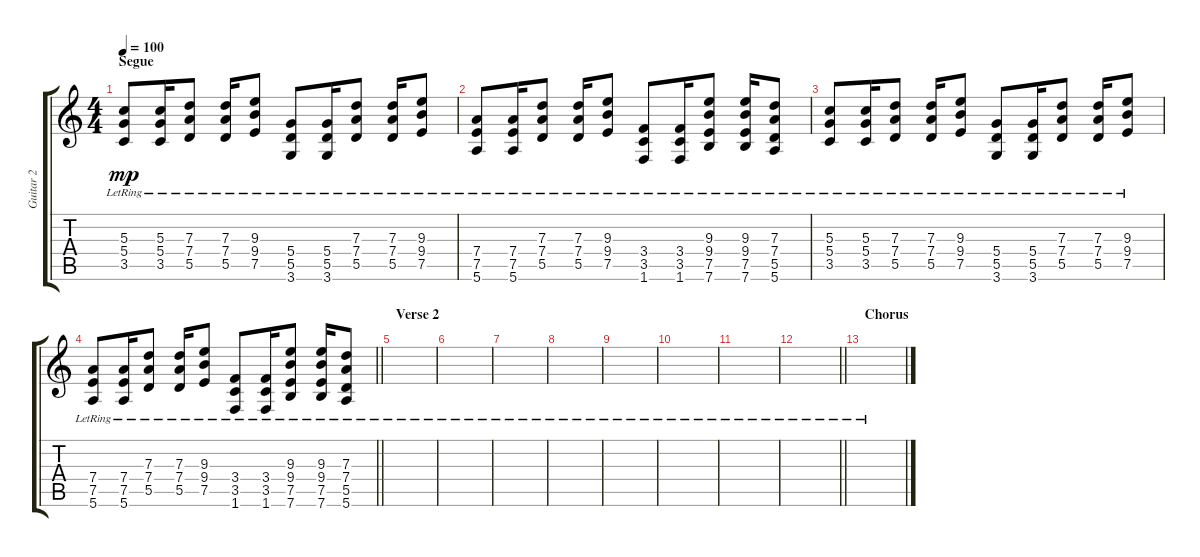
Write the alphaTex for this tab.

\track ("Guitar 2" "Guitar 2") {instrument acousticguitarsteel}
\staff {score tabs}
\tuning (E4 B3 G3 D3 A2 E2) {hide}
\ts (4 4)
\section ("" "Segue")
\tempo 100
\clef g2
\ks c
(5.3{lr} 5.4{lr} 3.5{lr}).8{dy mp} (5.3{lr} 5.4{lr} 3.5{lr}).16 (7.3{lr} 7.4{lr} 5.5{lr}).8 (7.3{lr} 7.4{lr} 5.5{lr}).16 (9.3{lr} 9.4{lr} 7.5{lr}).8 (5.4{lr} 5.5{lr} 3.6{lr}).8 (5.4{lr} 5.5{lr} 3.6{lr}).16 (7.3{lr} 7.4{lr} 5.5{lr}).8 (7.3{lr} 7.4{lr} 5.5{lr}).16 (9.3{lr} 9.4{lr} 7.5{lr}).8 |
(7.4{lr} 7.5{lr} 5.6{lr}).8 (7.4{lr} 7.5{lr} 5.6{lr}).16 (7.3{lr} 7.4{lr} 5.5{lr}).8 (7.3{lr} 7.4{lr} 5.5{lr}).16 (9.3{lr} 9.4{lr} 7.5{lr}).8 (3.4{lr} 3.5{lr} 1.6{lr}).8 (3.4{lr} 3.5{lr} 1.6{lr}).16 (9.3{lr} 9.4{lr} 7.5{lr} 7.6{lr}).8 (9.3{lr} 9.4{lr} 7.5{lr} 7.6{lr}).16 (7.3{lr} 7.4{lr} 5.5{lr} 5.6{lr}).8 |
(5.3{lr} 5.4{lr} 3.5{lr}).8 (5.3{lr} 5.4{lr} 3.5{lr}).16 (7.3{lr} 7.4{lr} 5.5{lr}).8 (7.3{lr} 7.4{lr} 5.5{lr}).16 (9.3{lr} 9.4{lr} 7.5{lr}).8 (5.4{lr} 5.5{lr} 3.6{lr}).8 (5.4{lr} 5.5{lr} 3.6{lr}).16 (7.3{lr} 7.4{lr} 5.5{lr}).8 (7.3{lr} 7.4{lr} 5.5{lr}).16 (9.3{lr} 9.4{lr} 7.5{lr}).8 |
\barLineRight lightlight
(7.4{lr} 7.5{lr} 5.6{lr}).8 (7.4{lr} 7.5{lr} 5.6{lr}).16 (7.3{lr} 7.4{lr} 5.5{lr}).8 (7.3{lr} 7.4{lr} 5.5{lr}).16 (9.3{lr} 9.4{lr} 7.5{lr}).8 (3.4{lr} 3.5{lr} 1.6{lr}).8 (3.4{lr} 3.5{lr} 1.6{lr}).16 (9.3{lr} 9.4{lr} 7.5{lr} 7.6{lr}).8 (9.3{lr} 9.4{lr} 7.5{lr} 7.6{lr}).16 (7.3{lr} 7.4{lr} 5.5{lr} 5.6{lr}).8 |
\section ("" "Verse 2")
|
|
|
|
|
|
|
\barLineRight lightlight
|
\section ("" "Chorus")
